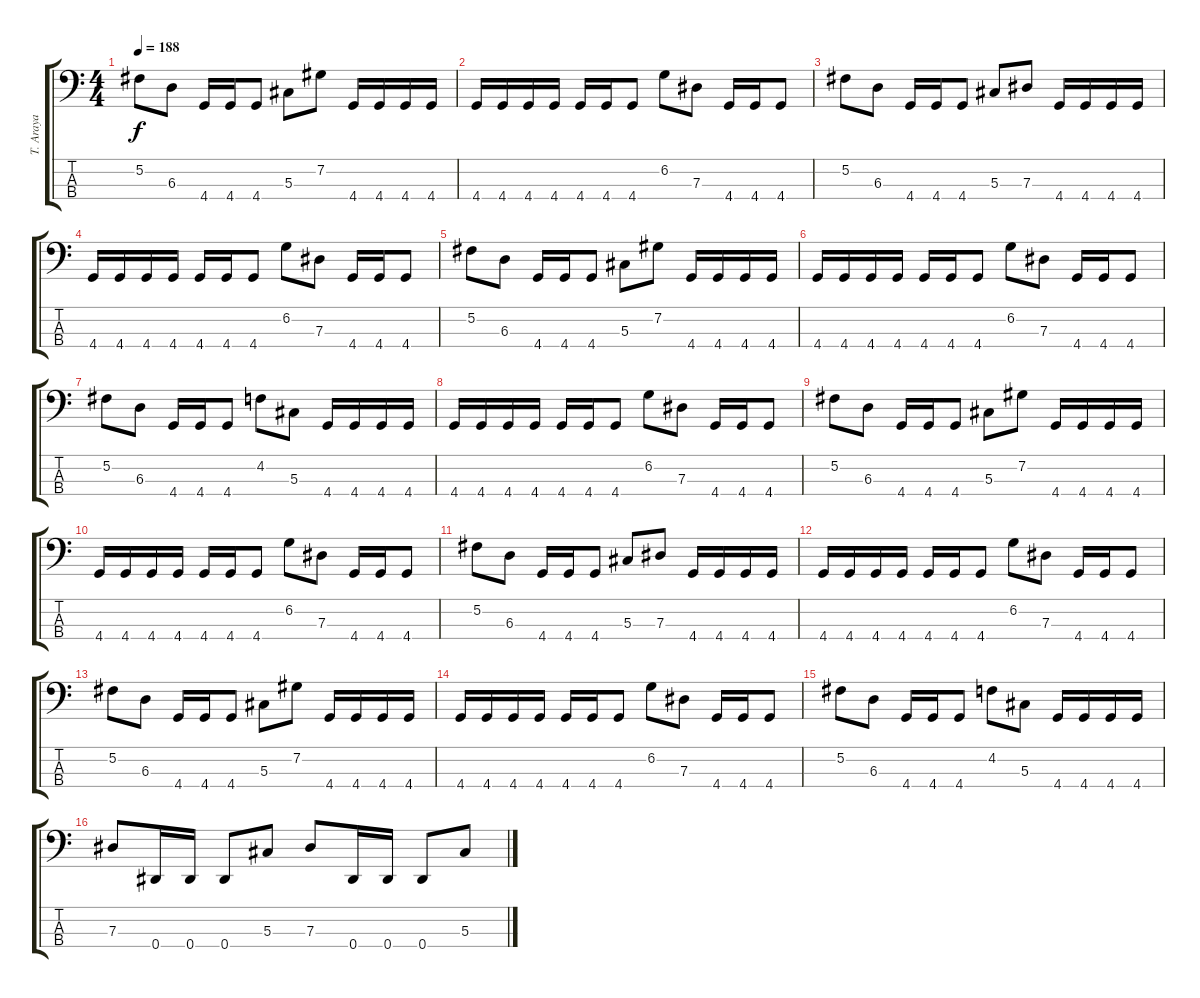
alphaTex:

\track ("T. Araya" "T. Araya") {instrument electricbasspick}
\staff {score tabs}
\tuning (Gb2 Db2 Ab1 Eb1) {hide}
\ts (4 4)
\tempo 188
\clef f4
\ks c
5.2.8{dy f} 6.3.8 4.4.16 4.4.16 4.4.8 5.3.8 7.2.8 4.4.16 4.4.16 4.4.16 4.4.16 |
4.4.16 4.4.16 4.4.16 4.4.16 4.4.16 4.4.16 4.4.8 6.2.8 7.3.8 4.4.16 4.4.16 4.4.8 |
5.2.8 6.3.8 4.4.16 4.4.16 4.4.8 5.3.8 7.3.8 4.4.16 4.4.16 4.4.16 4.4.16 |
4.4.16 4.4.16 4.4.16 4.4.16 4.4.16 4.4.16 4.4.8 6.2.8 7.3.8 4.4.16 4.4.16 4.4.8 |
5.2.8 6.3.8 4.4.16 4.4.16 4.4.8 5.3.8 7.2.8 4.4.16 4.4.16 4.4.16 4.4.16 |
4.4.16 4.4.16 4.4.16 4.4.16 4.4.16 4.4.16 4.4.8 6.2.8 7.3.8 4.4.16 4.4.16 4.4.8 |
5.2.8 6.3.8 4.4.16 4.4.16 4.4.8 4.2.8 5.3.8 4.4.16 4.4.16 4.4.16 4.4.16 |
4.4.16 4.4.16 4.4.16 4.4.16 4.4.16 4.4.16 4.4.8 6.2.8 7.3.8 4.4.16 4.4.16 4.4.8 |
5.2.8 6.3.8 4.4.16 4.4.16 4.4.8 5.3.8 7.2.8 4.4.16 4.4.16 4.4.16 4.4.16 |
4.4.16 4.4.16 4.4.16 4.4.16 4.4.16 4.4.16 4.4.8 6.2.8 7.3.8 4.4.16 4.4.16 4.4.8 |
5.2.8 6.3.8 4.4.16 4.4.16 4.4.8 5.3.8 7.3.8 4.4.16 4.4.16 4.4.16 4.4.16 |
4.4.16 4.4.16 4.4.16 4.4.16 4.4.16 4.4.16 4.4.8 6.2.8 7.3.8 4.4.16 4.4.16 4.4.8 |
5.2.8 6.3.8 4.4.16 4.4.16 4.4.8 5.3.8 7.2.8 4.4.16 4.4.16 4.4.16 4.4.16 |
4.4.16 4.4.16 4.4.16 4.4.16 4.4.16 4.4.16 4.4.8 6.2.8 7.3.8 4.4.16 4.4.16 4.4.8 |
5.2.8 6.3.8 4.4.16 4.4.16 4.4.8 4.2.8 5.3.8 4.4.16 4.4.16 4.4.16 4.4.16 |
7.3.8 0.4.16 0.4.16 0.4.8 5.3.8 7.3.8 0.4.16 0.4.16 0.4.8 5.3.8
